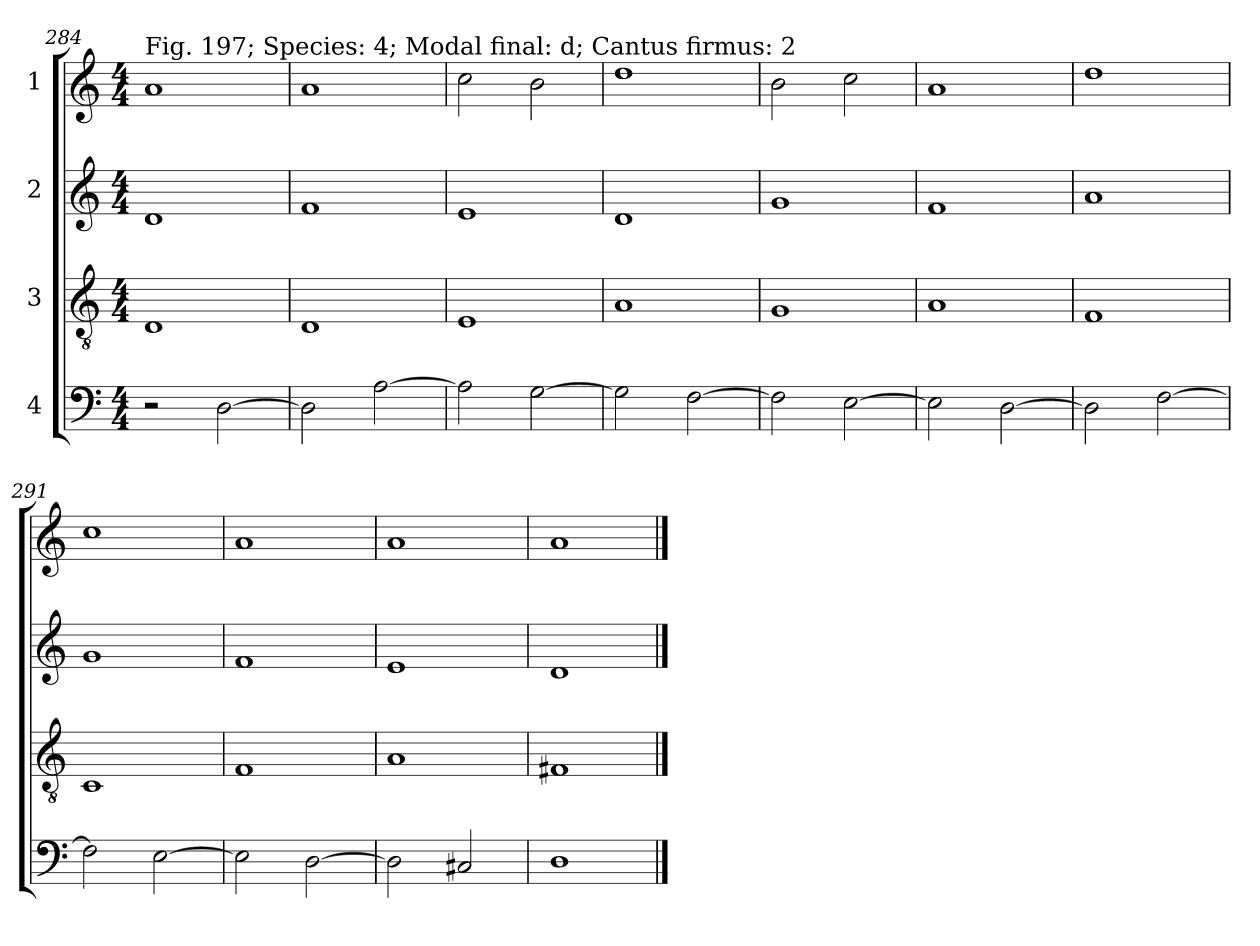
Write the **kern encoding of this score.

**kern	**kern	**kern	**kern
*part4	*part3	*part2	*part1
*staff4	*staff3	*staff2	*staff1
*I"4	*I"3	*I"2	*I"1
*clefF4	*clefGv2	*clefG2	*clefG2
*k[]	*k[]	*k[]	*k[]
*M4/4	*M4/4	*M4/4	*M4/4
=284	=284	=284	=284
!	!	!	!LO:TX:a:t=Fig. 197; Species&colon; 4; Modal final&colon; d; Cantus firmus&colon; 2
2r	1D	1d	1a
[2D\	.	.	.
=285	=285	=285	=285
2D\]	1D	1f	1a
[2A\	.	.	.
=286	=286	=286	=286
2A\]	1E	1e	2cc\
[2G\	.	.	2b\
=287	=287	=287	=287
2G\]	1A	1d	1dd
[2F\	.	.	.
=288	=288	=288	=288
2F\]	1G	1g	2b\
[2E\	.	.	2cc\
=289	=289	=289	=289
2E\]	1A	1f	1a
[2D\	.	.	.
=290	=290	=290	=290
2D\]	1F	1a	1dd
[2F\	.	.	.
=291	=291	=291	=291
2F\]	1C	1g	1cc
[2E\	.	.	.
=292	=292	=292	=292
2E\]	1F	1f	1a
[2D\	.	.	.
=293	=293	=293	=293
2D\]	1A	1e	1a
2C#X/	.	.	.
=294	=294	=294	=294
1D	1F#X	1d	1a
==	==	==	==
*-	*-	*-	*-
